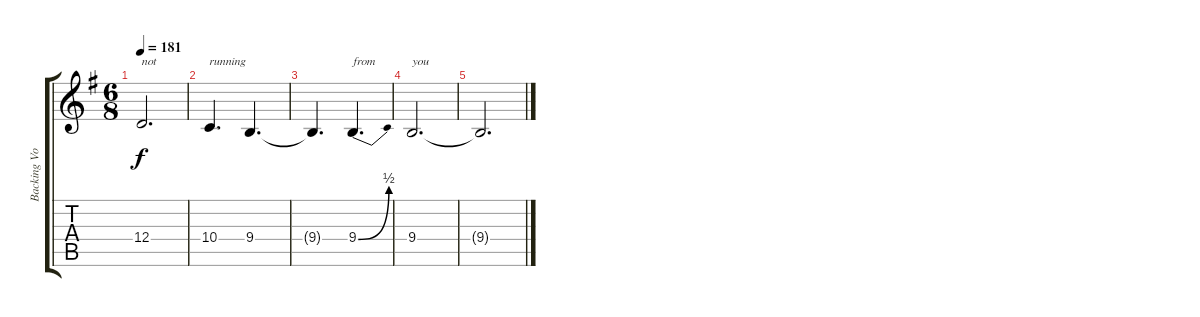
\track ("Backing Vocals" "Backing Vo") {instrument clarinet}
\staff {score tabs}
\tuning (E4 B3 G3 D3 A2 E2) {hide}
\ts (6 8)
\tempo 181
\clef g2
\ks eminor
12.4.2{d txt "not" dy f} |
10.4.4{d txt "running"} 9.4.4{d} |
9.4{t}.4{d} 9.4{be (bend 0 0 60 2)}.4{d txt "from"} |
9.4.2{d txt "you"} |
9.4{t}.2{d}
